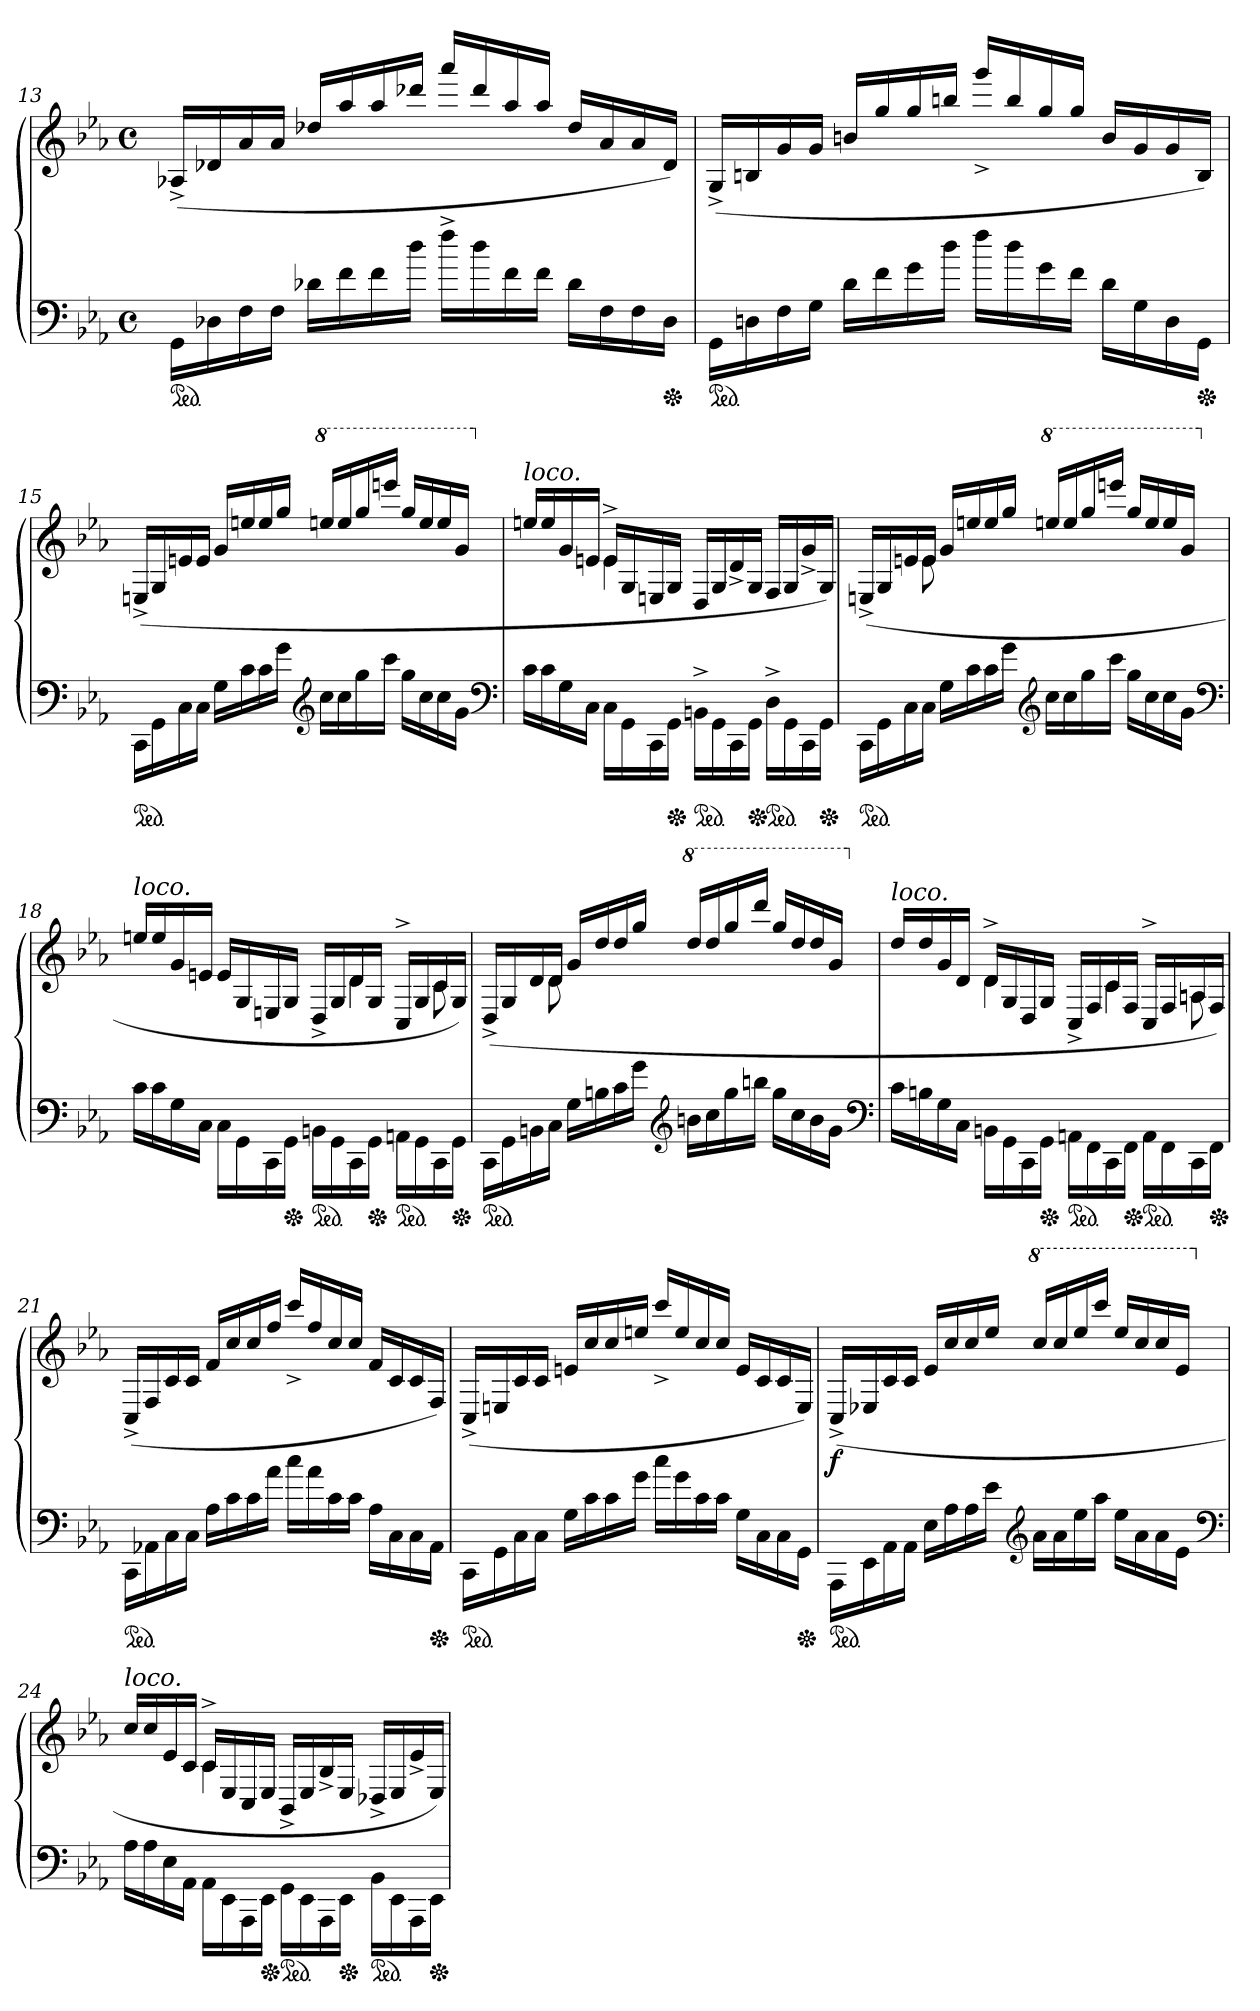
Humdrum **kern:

**kern	**kern	**dynam
*part1	*part1	*part1
*staff2	*staff1	*staff1/2
*clefF4	*clefG2	*
*k[b-e-a-]	*k[b-e-a-]	*
*c:	*c:	*
*M2/2	*M2/2	*
*met(c)	*met(c)	*
*ped	*	*
=13	=13	=13
16GG\LL	(>16A-X^LL	.
16D-X	16d-X	.
16F	16a-	.
16FJJ	16a-JJ	.
16d-XLL	16dd-X/LL	.
16f\	16aa-/	.
16f\	16aa-/	.
16dd\JJ	16ddd-X/JJ	.
16ff^<\LL	16aaa-/LL	.
16dd\	16ddd-/	.
16f\	16aa-/	.
16f\JJ	16aa-/JJ	.
16d-LL	16dd-LL	.
16F	16a-	.
16F	16a-	.
*Xped	*	*
16D-JJ	16d-JJ)	.
=14	=14	=14
*ped	*	*
16GG\LL	(>16G^/LL	.
16Dn\	16Bn/	.
16F	16g	.
16GJJ	16gJJ	.
16d\LL	16bn/LL	.
16f\	16gg/	.
16g\	16gg/	.
16dd\JJ	16bbn/JJ	.
16ff\LL	16ggg^</LL	.
16dd\	16bb/	.
16g\	16gg/	.
16f\JJ	16gg/JJ	.
16dLL	16bLL	.
16G	16g	.
16D	16g	.
*Xped	*	*
16GGJJ	16BJJ)	.
=15	=15	=15
*ped	*	*
16CC\LL	(>16En^/LL	.
16GG\	16G/	.
16C	16en	.
16CJJ	16eJJ	.
16GLL	16g/LL	.
16c	16een	.
16c	16ee	.
16g\JJ	16gg/JJ	.
*clefG2	*	*
*	*8va	*
16ccLL	16eeen/LL	.
16cc	16eee	.
16gg	16ggg	.
16cccJJ	16eeeenJJ	.
16ggLL	16ggg/LL	.
16cc	16eee	.
16cc	16eee	.
16gJJ	16ggJJ	.
*clefF4	*	*
=16	=16	=16
*	*X8va	*
*	*^	*
!	!LO:TX:a:i:t=loco.	!	!
16c\LL	16een/LL	4ryy	.
16c	16ee	.	.
16G	16g	.	.
16CJJ	16enJJ	.	.
16C\LL	16e^>/LL	4e	.
16GG\	16G/	.	.
16CC\	16En/	.	.
*Xped	*	*	*
16GG\JJ	16G/JJ	.	.
*ped	*	*	*
16BBn^<\LL	16D/LL	4ryy	.
16GG\	16G/	.	.
16CC	16d^>	.	.
*Xped	*	*	*
16GG\JJ	16G/JJ	.	.
*ped	*	*	*
16D^<\LL	16F/LL	4ryy	.
16GG\	16G/	.	.
16CC	16g^>	.	.
*Xped	*	*	*
16GG\JJ	16G/JJ)	.	.
=17	=17	=17	=17
*ped	*	*	*
16CC\LL	(>16En^</LL	8.ryy	.
16GG\	16G/	.	.
16C	16en	.	.
16CJJ	16eJJ	8e	.
16G\LL	16g/LL	.	.
16c	16een	8.ryy	.
16c	16ee	.	.
16g\JJ	16ggJJ	.	.
*clefG2	*	*	*
*	*8va	*	*
16cc\LL	16eeen/LL	2ryy	.
16cc	16eee	.	.
16gg	16ggg	.	.
16cccJJ	16eeeenJJ	.	.
16gg\LL	16ggg/LL	.	.
16cc	16eee	.	.
16cc	16eee	.	.
16gJJ	16ggJJ	.	.
*clefF4	*	*	*
=18	=18	=18	=18
*	*X8va	*	*
!	!LO:TX:a:i:t=loco.	!	!
16c\LL	16een/LL	4ryy	.
16c	16ee	.	.
16G	16g	.	.
16CJJ	16enJJ	.	.
16C\LL	16e/LL	4ryy	.
16GG\	16G/	.	.
16CC\	16En/	.	.
*Xped	*	*	*
16GG\JJ	16G/JJ	.	.
*ped	*	*	*
16BBn\LL	16D^>/LL	8ryy	.
16GG\	16G/	.	.
16CC\	16d/	4d\	.
*Xped	*	*	*
16GG\JJ	16G/JJ	.	.
*ped	*	*	*
16AAn\LL	16C^>/LL	.	.
16GG\	16G/	.	.
16CC\	16c/	8c\	.
*Xped	*	*	*
16GG\JJ	16G/JJ)	.	.
=19	=19	=19	=19
*ped	*	*	*
16CC\LL	(>16D^</LL	8.ryy	.
16GG\	16G/	.	.
16BBn	16d	.	.
16CJJ	16dJJ	8d	.
16GLL	16g/LL	.	.
16Bn	16dd	8.ryy	.
16c\	16dd	.	.
16g\JJ	16ggJJ	.	.
*clefG2	*	*	*
*	*8va	*	*
16bnLL	16ddd/LL	2ryy	.
16cc	16ddd	.	.
16gg	16ggg	.	.
16bbnJJ	16ddddJJ	.	.
16ggLL	16ggg/LL	.	.
16cc	16ddd	.	.
16b	16ddd	.	.
16gJJ	16ggJJ	.	.
*clefF4	*	*	*
=20	=20	=20	=20
*	*X8va	*	*
!	!LO:TX:a:i:t=loco.	!	!
16cLL	16ddLL	4ryy	.
16Bn	16dd	.	.
16G	16g	.	.
16CJJ	16dJJ	.	.
16BBn\LL	16d^<LL	4d	.
16GG\	16G/	.	.
16CC\	16D/	.	.
*Xped	*	*	*
16GG\JJ	16G/JJ	.	.
*ped	*	*	*
16AAn\LL	16C^>/LL	8ryy	.
16FF\	16F/	.	.
16CC\	16c/	4c\	.
*Xped	*	*	*
16FF\JJ	16F/JJ	.	.
*ped	*	*	*
16AA\LL	16C^>/LL	.	.
16FF\	16F/	.	.
16CC\	16An/	8An\	.
*Xped	*	*	*
16FF\JJ	16F/JJ)	.	.
*	*v	*v	*
=21	=21	=21
*ped	*	*
16CC\LL	(>16C^</LL	.
16AA-X\	16F/	.
16C\	16c/	.
16C\JJ	16c/JJ	.
16A-\LL	16f/LL	.
16c	16cc	.
16c	16cc	.
16a-\JJ	16ff/JJ	.
16cc\LL	16ccc^</LL	.
16a-\	16ff/	.
16c\	16cc/	.
16c\JJ	16cc/JJ	.
16A-\LL	16f/LL	.
16C	16c	.
16C	16c	.
*Xped	*	*
16AA-\JJ	16F/JJ)	.
=22	=22	=22
*ped	*	*
16CC\LL	(>16C^</LL	.
16GG\	16En/	.
16C\	16c/	.
16C\JJ	16c/JJ	.
16G\LL	16en/LL	.
16c	16cc	.
16c	16cc	.
16g\JJ	16een/JJ	.
16cc\LL	16ccc^</LL	.
16g\	16ee/	.
16c\	16cc/	.
16c\JJ	16cc/JJ	.
16G\LL	16e/LL	.
16C	16c	.
16C	16c	.
*Xped	*	*
16GG\JJ	16E/JJ)	.
=23	=23	=23
!	!	!LO:DY:b
*ped	*	*
16AAA-\LL	(>16C^</LL	f
16EE-	16E-X	.
16AA-\	16c/	.
16AA-\JJ	16c/JJ	.
16E-\LL	16e-/LL	.
16A-	16cc	.
16A-	16cc	.
16e-\JJ	16ee-/JJ	.
*clefG2	*	*
*	*8va	*
16a-\LL	16ccc/LL	.
16a-	16ccc	.
16ee-	16eee-	.
16aa-JJ	16ccccJJ	.
16ee-\LL	16eee-/LL	.
16a-	16ccc	.
16a-	16ccc	.
16e-JJ	16ee-JJ	.
*clefF4	*	*
=24	=24	=24
*	*X8va	*
*	*^	*
!	!LO:TX:a:i:t=loco.	!	!
16A-\LL	16cc/LL	4ryy	.
16A-	16cc	.	.
16E-	16e-	.	.
16AA-JJ	16cJJ	.	.
16AA-\LL	16c^</LL	4c	.
16EE-\	16E-/	.	.
16AAA-\	16C/	.	.
*Xped	*	*	*
16EE-\JJ	16E-/JJ	.	.
*ped	*	*	*
16GG\LL	16BB-^>/LL	2ryy	.
16EE-\	16E-/	.	.
16AAA-\	16B-^>/	.	.
*Xped	*	*	*
16EE-\JJ	16E-/JJ	.	.
*ped	*	*	*
16BB-\LL	16D-X^>LL	.	.
16EE-\	16E-/	.	.
16AAA-	16e-^>	.	.
*Xped	*	*	*
16EE-\JJ	16E-/JJ)	.	.
*	*v	*v	*
=	=	=
*-	*-	*-
